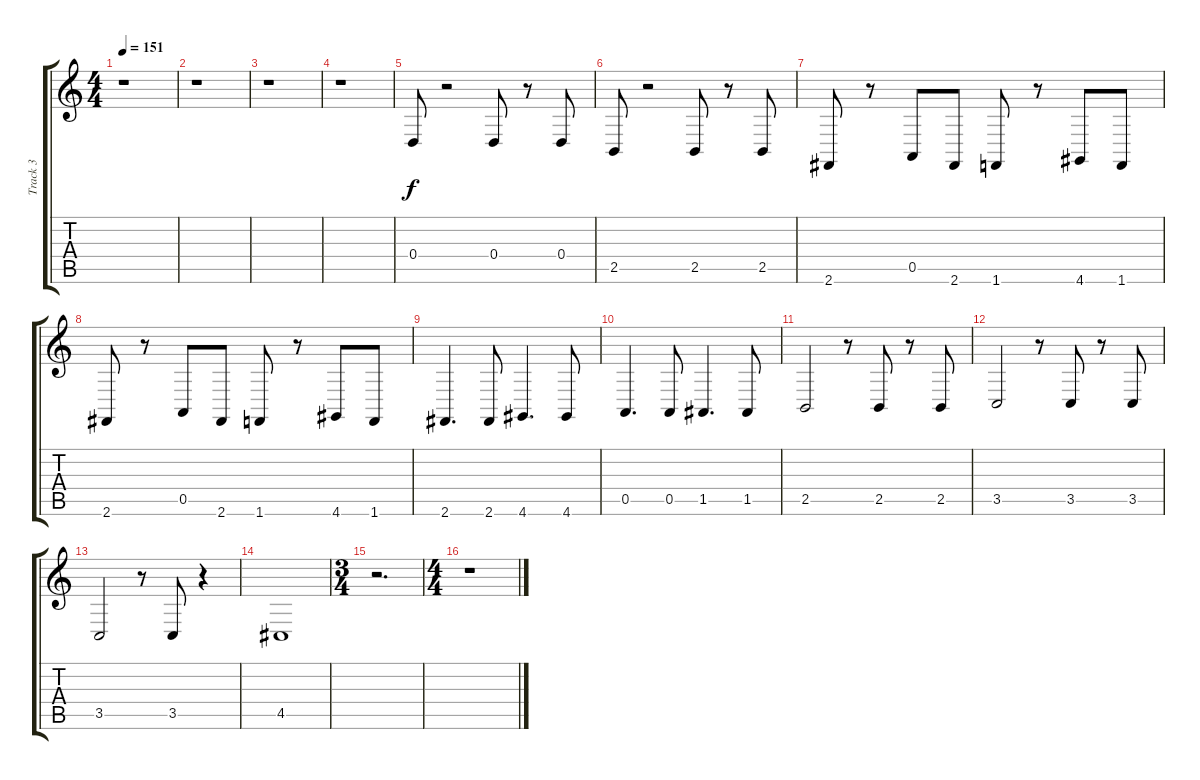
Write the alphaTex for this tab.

\track ("Track 3" "Track 3") {instrument acousticgrandpiano}
\staff {score tabs}
\tuning (E4 B3 G3 D3 A2 E2) {hide}
\ts (4 4)
\tempo 151
\clef g2
\ks c
r.1{dy f} |
r.1 |
r.1 |
r.1 |
0.4.8 r.2 0.4.8 r.8 0.4.8 |
2.5.8 r.2 2.5.8 r.8 2.5.8 |
2.6.8 r.8 0.5.8 2.6.8 1.6.8 r.8 4.6.8 1.6.8 |
2.6.8 r.8 0.5.8 2.6.8 1.6.8 r.8 4.6.8 1.6.8 |
2.6.4{d} 2.6.8 4.6.4{d} 4.6.8 |
0.5.4{d} 0.5.8 1.5.4{d} 1.5.8 |
2.5.2 r.8 2.5.8 r.8 2.5.8 |
3.5.2 r.8 3.5.8 r.8 3.5.8 |
3.5.2 r.8 3.5.8 r.4 |
4.5.1 |
\ts (3 4)
r.2{d} |
\ts (4 4)
r.1
